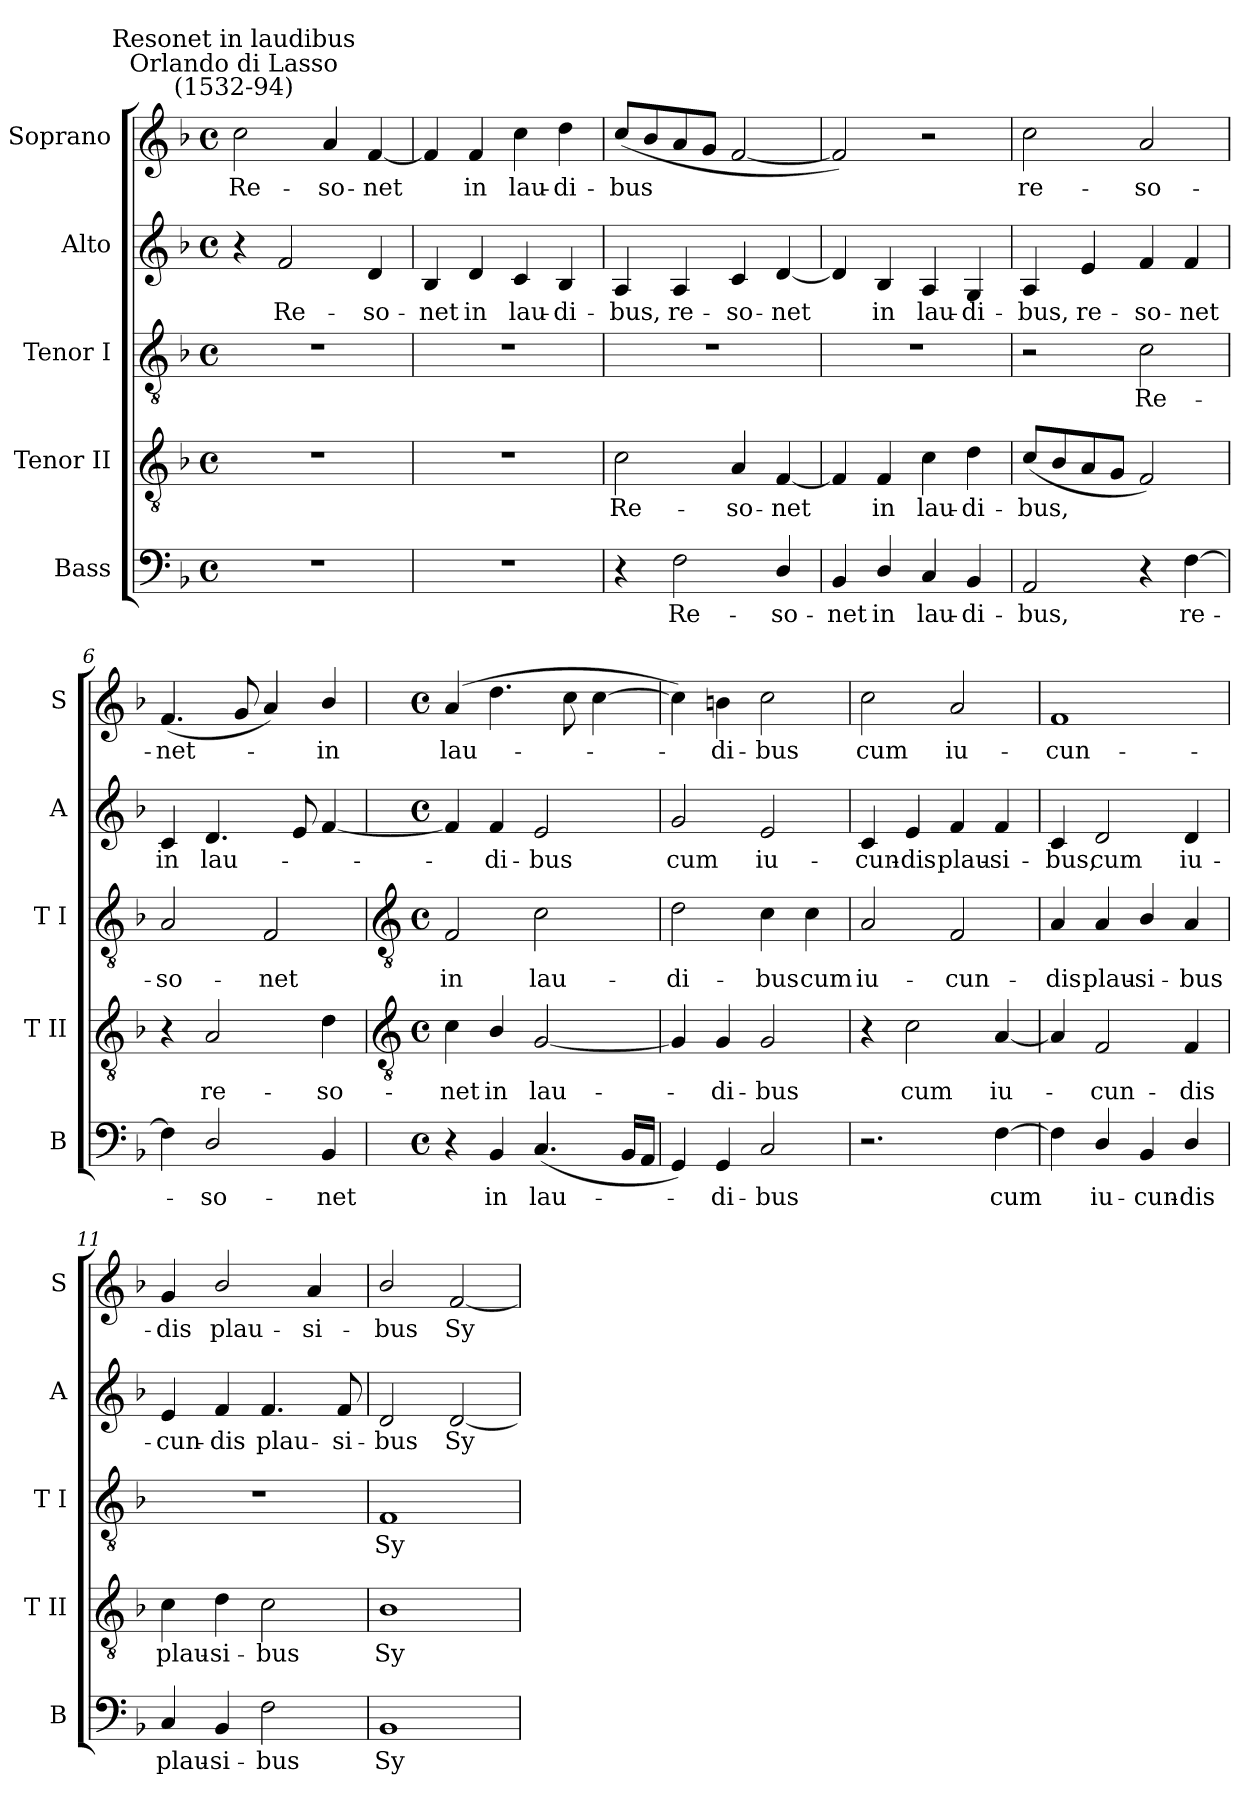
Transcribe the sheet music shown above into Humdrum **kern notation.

**kern	**text	**kern	**text	**kern	**text	**kern	**text	**kern	**text
*part5	*part5	*part4	*part4	*part3	*part3	*part2	*part2	*part1	*part1
*staff5	*staff5	*staff4	*staff4	*staff3	*staff3	*staff2	*staff2	*staff1	*staff1
*I"Bass	*	*I"Tenor II	*	*I"Tenor I	*	*I"Alto	*	*I"Soprano	*
*I'B	*	*I'T II	*	*I'T I	*	*I'A	*	*I'S	*
*clefF4	*	*clefGv2	*	*clefGv2	*	*clefG2	*	*clefG2	*
*k[b-]	*	*k[b-]	*	*k[b-]	*	*k[b-]	*	*k[b-]	*
*F:	*	*F:	*	*F:	*	*F:	*	*F:	*
*M4/4	*	*M4/4	*	*M4/4	*	*M4/4	*	*M4/4	*
*met(c)	*	*met(c)	*	*met(c)	*	*met(c)	*	*met(c)	*
=1	=1	=1	=1	=1	=1	=1	=1	=1	=1
!	!	!	!	!	!	!	!	!LO:TX:a:cj:t=Orlando di Lasso\n(1532-94)	!
!	!	!	!	!	!	!	!	!LO:TX:a:cj:t=Resonet in laudibus	!
!	!	!	!	!	!	!	!	!	!LO:LY:b
1r	.	1r	.	1r	.	4r	.	2cc	Re-
!	!	!	!	!	!	!	!LO:LY:b	!	!
.	.	.	.	.	.	2f	Re-	.	.
!	!	!	!	!	!	!	!	!	!LO:LY:b
.	.	.	.	.	.	.	.	4a	-so-
!	!	!	!	!	!	!	!LO:LY:b	!	!LO:LY:b
.	.	.	.	.	.	4d	-so-	[4f	-net
=2	=2	=2	=2	=2	=2	=2	=2	=2	=2
!	!	!	!	!	!	!	!LO:LY:b	!	!
1r	.	1r	.	1r	.	4B-	-net	4f]	.
!	!	!	!	!	!	!	!LO:LY:b	!	!LO:LY:b
.	.	.	.	.	.	4d	in	4f	in
!	!	!	!	!	!	!	!LO:LY:b	!	!LO:LY:b
.	.	.	.	.	.	4c	lau-	4cc	lau-
!	!	!	!	!	!	!	!LO:LY:b	!	!LO:LY:b
.	.	.	.	.	.	4B-	-di-	4dd	-di-
=3	=3	=3	=3	=3	=3	=3	=3	=3	=3
!	!	!	!LO:LY:b	!	!	!	!LO:LY:b	!	!LO:LY:b
4r	.	2c	Re-	1r	.	4A	-bus,	(<8ccL	-bus
.	.	.	.	.	.	.	.	8b-	.
!	!LO:LY:b	!	!	!	!	!	!LO:LY:b	!	!
2F	Re-	.	.	.	.	4A	re-	8a	.
.	.	.	.	.	.	.	.	8gJ	.
!	!	!	!LO:LY:b	!	!	!	!LO:LY:b	!	!
.	.	4A	-so-	.	.	4c	-so-	[2f	.
!	!LO:LY:b	!	!LO:LY:b	!	!	!	!LO:LY:b	!	!
4D/	-so-	[4F	-net	.	.	[4d	-net	.	.
=4	=4	=4	=4	=4	=4	=4	=4	=4	=4
!	!LO:LY:b	!	!	!	!	!	!	!	!
4BB-	-net	4F]	.	1r	.	4d]	.	2f])	.
!	!LO:LY:b	!	!LO:LY:b	!	!	!	!LO:LY:b	!	!
4D/	in	4F	in	.	.	4B-	in	.	.
!	!LO:LY:b	!	!LO:LY:b	!	!	!	!LO:LY:b	!	!
4C	lau-	4c	lau-	.	.	4A	lau-	2r	.
!	!LO:LY:b	!	!LO:LY:b	!	!	!	!LO:LY:b	!	!
4BB-	-di-	4d	-di-	.	.	4G	-di-	.	.
=5	=5	=5	=5	=5	=5	=5	=5	=5	=5
!	!LO:LY:b	!	!LO:LY:b	!	!	!	!LO:LY:b	!	!LO:LY:b
2AA	-bus,	(<8cL	-bus,	2r	.	4A	-bus,	2cc	re-
.	.	8B-	.	.	.	.	.	.	.
!	!	!	!	!	!	!	!LO:LY:b	!	!
.	.	8A	.	.	.	4e	re-	.	.
.	.	8GJ	.	.	.	.	.	.	.
!	!	!	!	!	!LO:LY:b	!	!LO:LY:b	!	!LO:LY:b
4r	.	2F)	.	2c	Re-	4f	-so-	2a	-so-
!	!LO:LY:b	!	!	!	!	!	!LO:LY:b	!	!
[4F	re-	.	.	.	.	4f	-net	.	.
=6	=6	=6	=6	=6	=6	=6	=6	=6	=6
!	!	!	!	!	!LO:LY:b	!	!LO:LY:b	!	!LO:LY:b
4F]	.	4r	.	2A	-so-	4c	in	(<4.f	-net-
!	!LO:LY:b	!	!LO:LY:b	!	!	!	!LO:LY:b	!	!
2D/	so-	2A	re-	.	.	4.d	lau-	.	.
.	.	.	.	.	.	.	.	8g	.
!	!	!	!	!	!LO:LY:b	!	!	!	!
.	.	.	.	2F	-net	.	.	4a)	.
.	.	.	.	.	.	8e	.	.	.
!	!LO:LY:b	!	!LO:LY:b	!	!	!	!	!	!LO:LY:b
4BB-	-net	4d	-so-	.	.	[4f	.	4b-/	in
!!LO:LB:g=z
=7	=7	=7	=7	=7	=7	=7	=7	=7	=7
*	*	*clefGv2	*	*clefGv2	*	*	*	*	*
*M4/4	*	*M4/4	*	*M4/4	*	*M4/4	*	*M4/4	*
*met(c)	*	*met(c)	*	*met(c)	*	*met(c)	*	*met(c)	*
!	!	!	!LO:LY:b	!	!LO:LY:b	!	!	!	!LO:LY:b
4r	.	4c	-net	2F	in	4f]	.	(>4a	lau-
!	!LO:LY:b	!	!LO:LY:b	!	!	!	!LO:LY:b	!	!
4BB-	in	4B-/	in	.	.	4f	di-	4.dd	.
!	!LO:LY:b	!	!LO:LY:b	!	!LO:LY:b	!	!LO:LY:b	!	!
(<4.C	lau-	[2G	lau-	2c	lau-	2e	-bus	.	.
.	.	.	.	.	.	.	.	8cc	.
.	.	.	.	.	.	.	.	[4cc	.
16BB-LL	.	.	.	.	.	.	.	.	.
16AAJJ	.	.	.	.	.	.	.	.	.
=8	=8	=8	=8	=8	=8	=8	=8	=8	=8
!	!	!	!	!	!LO:LY:b	!	!LO:LY:b	!	!
4GG)	.	4G]	.	2d	-di-	2g	cum	4cc])	.
!	!LO:LY:b	!	!LO:LY:b	!	!	!	!	!	!LO:LY:b
4GG	di-	4G	di-	.	.	.	.	4bn	di-
!	!LO:LY:b	!	!LO:LY:b	!	!LO:LY:b	!	!LO:LY:b	!	!LO:LY:b
2C	-bus	2G	-bus	4c	-bus	2e	iu-	2cc	-bus
!	!	!	!	!	!LO:LY:b	!	!	!	!
.	.	.	.	4c	cum	.	.	.	.
=9	=9	=9	=9	=9	=9	=9	=9	=9	=9
!	!	!	!	!	!LO:LY:b	!	!LO:LY:b	!	!LO:LY:b
2.r	.	4r	.	2A	iu-	4c	-cun-	2cc	cum
!	!	!	!LO:LY:b	!	!	!	!LO:LY:b	!	!
.	.	2c	cum	.	.	4e	-dis	.	.
!	!	!	!	!	!LO:LY:b	!	!LO:LY:b	!	!LO:LY:b
.	.	.	.	2F	-cun-	4f	plau-	2a	iu-
!	!LO:LY:b	!	!LO:LY:b	!	!	!	!LO:LY:b	!	!
[4F	cum	[4A	iu-	.	.	4f	-si-	.	.
=10	=10	=10	=10	=10	=10	=10	=10	=10	=10
!	!	!	!	!	!LO:LY:b	!	!LO:LY:b	!	!LO:LY:b
4F]	.	4A]	.	4A	-dis	4c	-bus,	1f	-cun-
!	!LO:LY:b	!	!LO:LY:b	!	!LO:LY:b	!	!LO:LY:b	!	!
4D/	iu-	2F	cun-	4A	plau-	2d	cum	.	.
!	!LO:LY:b	!	!	!	!LO:LY:b	!	!	!	!
4BB-	-cun-	.	.	4B-/	-si-	.	.	.	.
!	!LO:LY:b	!	!LO:LY:b	!	!LO:LY:b	!	!LO:LY:b	!	!
4D/	-dis	4F	-dis	4A	-bus	4d	iu-	.	.
=11	=11	=11	=11	=11	=11	=11	=11	=11	=11
!	!LO:LY:b	!	!LO:LY:b	!	!	!	!LO:LY:b	!	!LO:LY:b
4C	plau-	4c	plau-	1r	.	4e	-cun-	4g	-dis
!	!LO:LY:b	!	!LO:LY:b	!	!	!	!LO:LY:b	!	!LO:LY:b
4BB-	-si-	4d	-si-	.	.	4f	-dis	2b-/	plau-
!	!LO:LY:b	!	!LO:LY:b	!	!	!	!LO:LY:b	!	!
2F	-bus	2c	-bus	.	.	4.f	plau-	.	.
!	!	!	!	!	!	!	!	!	!LO:LY:b
.	.	.	.	.	.	.	.	4a	-si-
!	!	!	!	!	!	!	!LO:LY:b	!	!
.	.	.	.	.	.	8f	-si-	.	.
=12	=12	=12	=12	=12	=12	=12	=12	=12	=12
!	!LO:LY:b	!	!LO:LY:b	!	!LO:LY:b	!	!LO:LY:b	!	!LO:LY:b
1BB-	Sy-	1B-	Sy-	1F	Sy-	2d	-bus	2b-/	-bus
!	!	!	!	!	!	!	!LO:LY:b	!	!LO:LY:b
.	.	.	.	.	.	[2d	Sy-	[2f	Sy-
=	=	=	=	=	=	=	=	=	=
*-	*-	*-	*-	*-	*-	*-	*-	*-	*-
